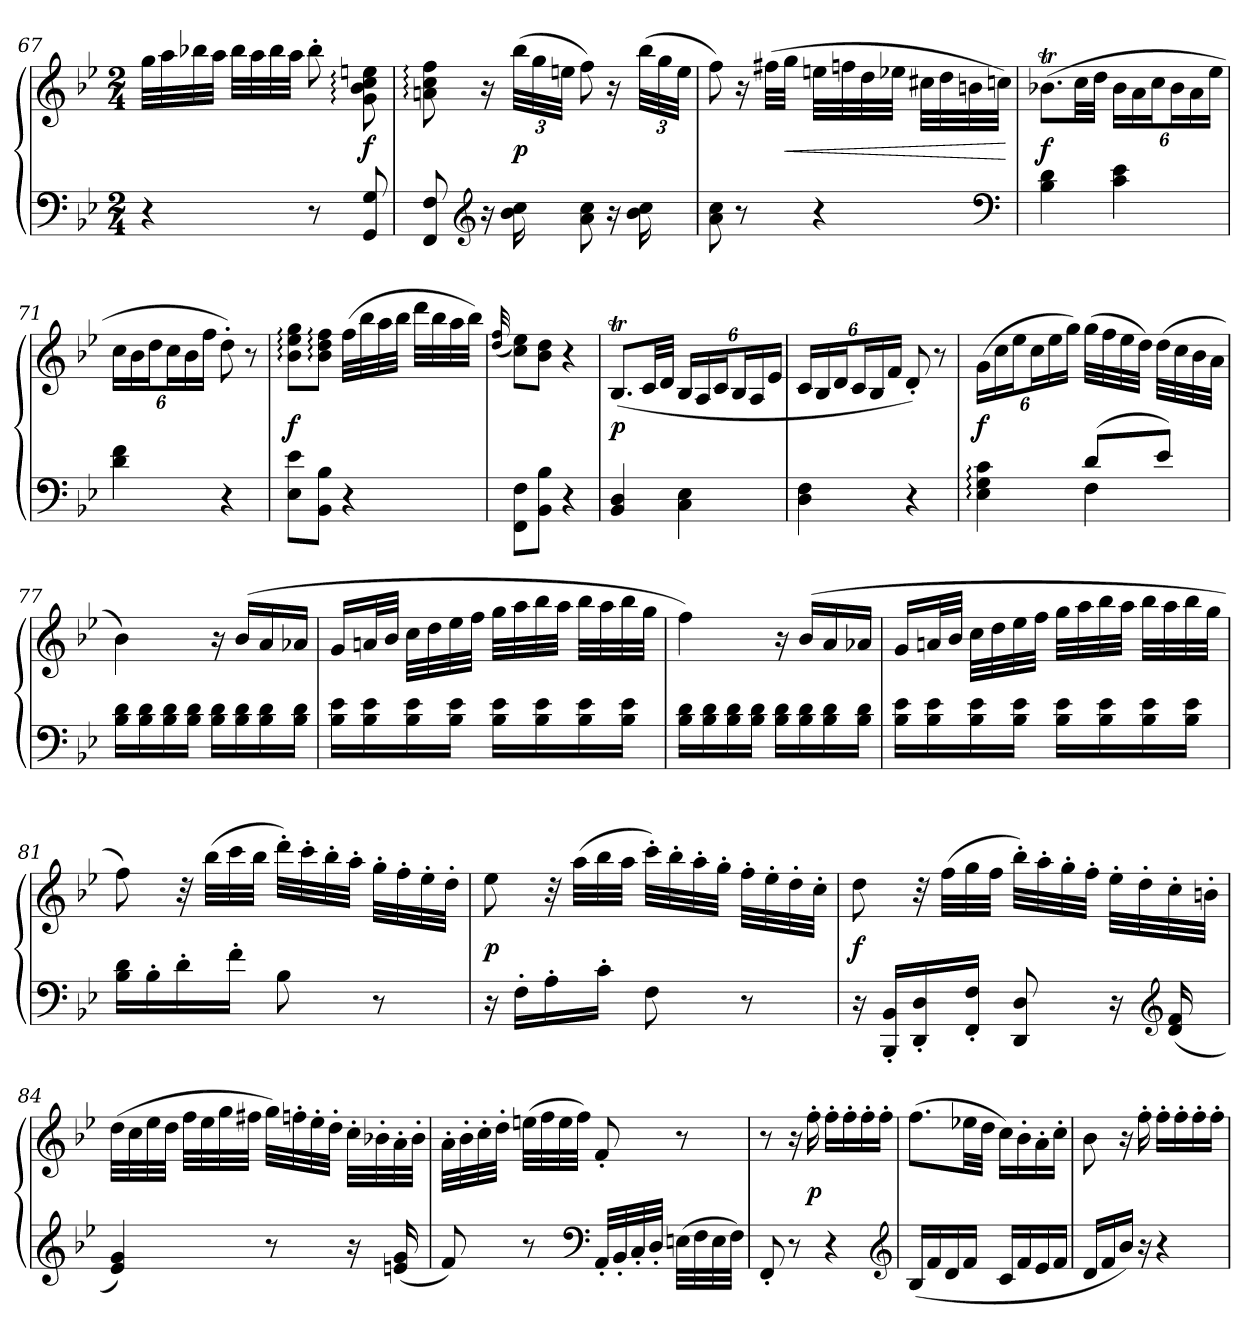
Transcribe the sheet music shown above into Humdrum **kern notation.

**kern	**kern	**dynam
*part1	*part1	*part1
*staff2	*staff1	*staff1/2
*clefF4	*clefG2	*
*k[b-e-]	*k[b-e-]	*
*B-:	*B-:	*
*M2/4	*M2/4	*
=67	=67	=67
4r	32ggLLL	.
.	32aa	.
.	32bb-X	.
.	32aaJJJ	.
.	32bb-LLL	.
.	32aa	.
.	32bb-	.
.	32aaJJJ	.
8r	8bb-'	.
8GG 8G	8g: 8b-: 8cc: 8een:	f
=68	=68	=68
8FF 8F	8an: 8cc: 8ff:	.
*clefG2	*	*
16r	16r	.
*	*Xbrackettup	*
16b- 16cc	(48bb-LLL	p
.	48gg	.
.	48eenJJJ	.
8a 8cc	8ff)	.
16r	16r	.
16b- 16cc	(48bb-LLL	.
.	48gg	.
.	48eeJJJ	.
=69	=69	=69
8a 8cc	8ff)	.
8r	16r	.
.	(32ff#XLLL	.
.	32ggJJJ	<
4r	32eenLLL	.
.	32ffn	.
.	32dd	.
.	32ee-XJJJ	.
.	32cc#XLLL	.
.	32dd	.
.	32bn	.
.	32ccnJJJ)	.
*clefF4	*	*
.	.	[
=70	=70	=70
4B- 4d	(8.b-XTL	f
.	32ccLL	.
.	32ddJJJ	.
4c 4e-	24b-LL	.
.	24a	.
.	24ccJ	.
.	24b-L	.
.	24a	.
.	24ee-JJ	.
=71	=71	=71
4d 4f	24ccLL	.
.	24b-	.
.	24ddJ	.
.	24ccL	.
.	24b-	.
.	24ffJJ	.
4r	8dd')	.
.	8r	.
=72	=72	=72
8E- 8e-L	8b-: 8ee-: 8gg:L	f
8BB- 8B-J	8b-: 8dd: 8ff:J	.
4r	(32ffLLL	.
.	32bb-	.
.	32aa	.
.	32bb-JJJ	.
.	32dddLLL	.
.	32bb-	.
.	32aa	.
.	32bb-JJJ)	.
=73	=73	=73
.	(<32qqdd/ 32qqff/	.
8FF 8FL	8cc 8ee-L)	.
8BB- 8B-J	8b- 8ddJ	.
4r	4r	.
=74	=74	=74
4BB- 4D	(8.B-TL	p
.	32cLL	.
.	32dJJJ	.
4C 4E-	24B-LL	.
.	24A	.
.	24cJ	.
.	24B-L	.
.	24A	.
.	24e-JJ	.
=75	=75	=75
4D 4F	24cLL	.
.	24B-	.
.	24dJ	.
.	24cL	.
.	24B-	.
.	24fJJ	.
4r	8d')	.
.	8r	.
=76	=76	=76
*^	*	*
4ryy	4E-: 4G: 4c:	(24gLL	f
.	.	24cc	.
.	.	24ee-J	.
.	.	24ccL	.
.	.	24ee-	.
.	.	24ggJJ)	.
(8dL	4F	(32ggLLL	.
.	.	32ff	.
.	.	32ee-	.
.	.	32ddJJJ)	.
8e-J)	.	(32ddLLL	.
.	.	32cc	.
.	.	32b-	.
.	.	32aJJJ	.
*v	*v	*	*
=77	=77	=77
16B- 16dLL	4b-)	.
16B- 16d	.	.
16B- 16d	.	.
16B- 16dJJ	.	.
16B- 16dLL	16r	.
16B- 16d	(>16b-LL	.
16B- 16d	16a	.
16B- 16dJJ	16a-XJJ	.
=78	=78	=78
16B- 16e-LL	16gLL	.
16B- 16e-	32anL	.
.	32b-JJJ	.
16B- 16e-	32ccLLL	.
.	32dd	.
16B- 16e-JJ	32ee-	.
.	32ffJJJ	.
16B- 16e-LL	32ggLLL	.
.	32aa	.
16B- 16e-	32bb-	.
.	32aaJJJ	.
16B- 16e-	32bb-LLL	.
.	32aa	.
16B- 16e-JJ	32bb-	.
.	32ggJJJ	.
=79	=79	=79
16B- 16dLL	4ff)	.
16B- 16d	.	.
16B- 16d	.	.
16B- 16dJJ	.	.
16B- 16dLL	16r	.
16B- 16d	(>16b-LL	.
16B- 16d	16a	.
16B- 16dJJ	16a-XJJ	.
=80	=80	=80
16B- 16e-LL	16gLL	.
16B- 16e-	32anL	.
.	32b-JJJ	.
16B- 16e-	32ccLLL	.
.	32dd	.
16B- 16e-JJ	32ee-	.
.	32ffJJJ	.
16B- 16e-LL	32ggLLL	.
.	32aa	.
16B- 16e-	32bb-	.
.	32aaJJJ	.
16B- 16e-	32bb-LLL	.
.	32aa	.
16B- 16e-JJ	32bb-	.
.	32ggJJJ	.
=81	=81	=81
16B- 16dLL	8ff)	.
16B-'	.	.
16d'	32r	.
.	(32bb-LLL	.
16f'JJ	32ccc	.
.	32bb-JJJ	.
8B-	32ddd'LLL)	.
.	32ccc'	.
.	32bb-'	.
.	32aa'JJJ	.
8r	32gg'LLL	.
.	32ff'	.
.	32ee-'	.
.	32dd'JJJ	.
=82	=82	=82
16r	8ee-	p
16F'LL	.	.
16A'	32r	.
.	(32aaLLL	.
16c'JJ	32bb-	.
.	32aaJJJ	.
8F	32ccc'LLL)	.
.	32bb-'	.
.	32aa'	.
.	32gg'JJJ	.
8r	32ff'LLL	.
.	32ee-'	.
.	32dd'	.
.	32cc'JJJ	.
=83	=83	=83
16r	8dd	f
16BBB-' 16BB-'LL	.	.
16DD' 16D'	32r	.
.	(32ffLLL	.
16FF' 16F'JJ	32gg	.
.	32ffJJJ	.
8DD 8D	32bb-'LLL)	.
.	32aa'	.
.	32gg'	.
.	32ff'JJJ	.
16r	32ee-'LLL	.
.	32dd'	.
*clefG2	*	*
(16d 16f	32cc'	.
.	32bn'JJJ	.
=84	=84	=84
4e- 4g)	(32ddLLL	.
.	32cc	.
.	32ee-	.
.	32ddJJJ	.
.	32ffLLL	.
.	32ee-	.
.	32gg	.
.	32ff#XJJJ	.
8r	32ggLLL)	.
.	32ffn'	.
.	32ee-'	.
.	32dd'JJJ	.
16r	32cc'LLL	.
.	32b-X'	.
(16en 16g	32a'	.
.	32b-'JJJ	.
=85	=85	=85
8f)	32a'LLL	.
.	32b-'	.
.	32cc'	.
.	32dd'JJJ	.
8r	(32eenLLL	.
.	32ff	.
.	32ee	.
.	32ffJJJ)	.
*clefF4	*	*
32AA'LLL	8f'	.
32BB-'	.	.
32C'	.	.
32D'JJJ	.	.
(32EnLLL	8r	.
32F	.	.
32E	.	.
32FJJJ)	.	.
=86	=86	=86
8FF'	8r	.
8r	16r	.
.	16ff'	p
4r	16ff'LL	.
.	16ff'	.
.	16ff'	.
.	16ff'JJ	.
*clefG2	*	*
=87	=87	=87
(16B-LL	(8.ffL	.
16f	.	.
16d	.	.
16fJJ	32ee-XLL	.
.	32ddJJJ	.
16cLL	16ccLL)	.
16f	16b-'	.
16e-	16a'	.
16fJJ	16cc'JJ	.
=88	=88	=88
16dLL	8b-	.
16f	.	.
16b-JJ)	16r	.
16r	16ff'	.
4r	16ff'LL	.
.	16ff'	.
.	16ff'	.
.	16ff'JJ	.
=	=	=
*-	*-	*-
